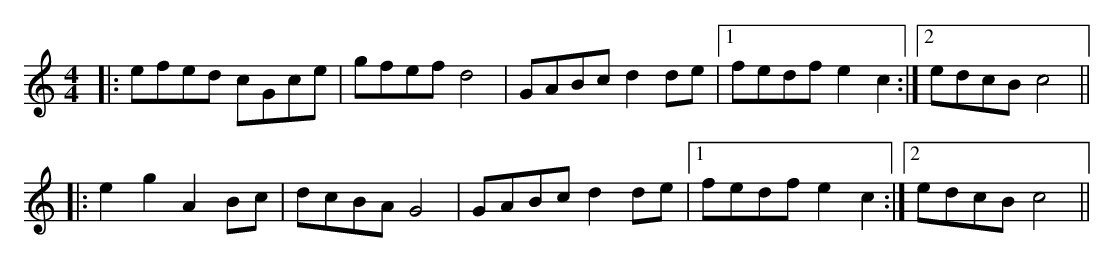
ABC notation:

X:1
M:4/4
K:C
|:efed cGce|gfef d4| GABc d2 de |1 fedf e2c2:|2 edcB c4||
|:e2g2 A2Bc|dcBA G4 | GABc d2 de|1 fedf e2c2:|2 edcB c4||
